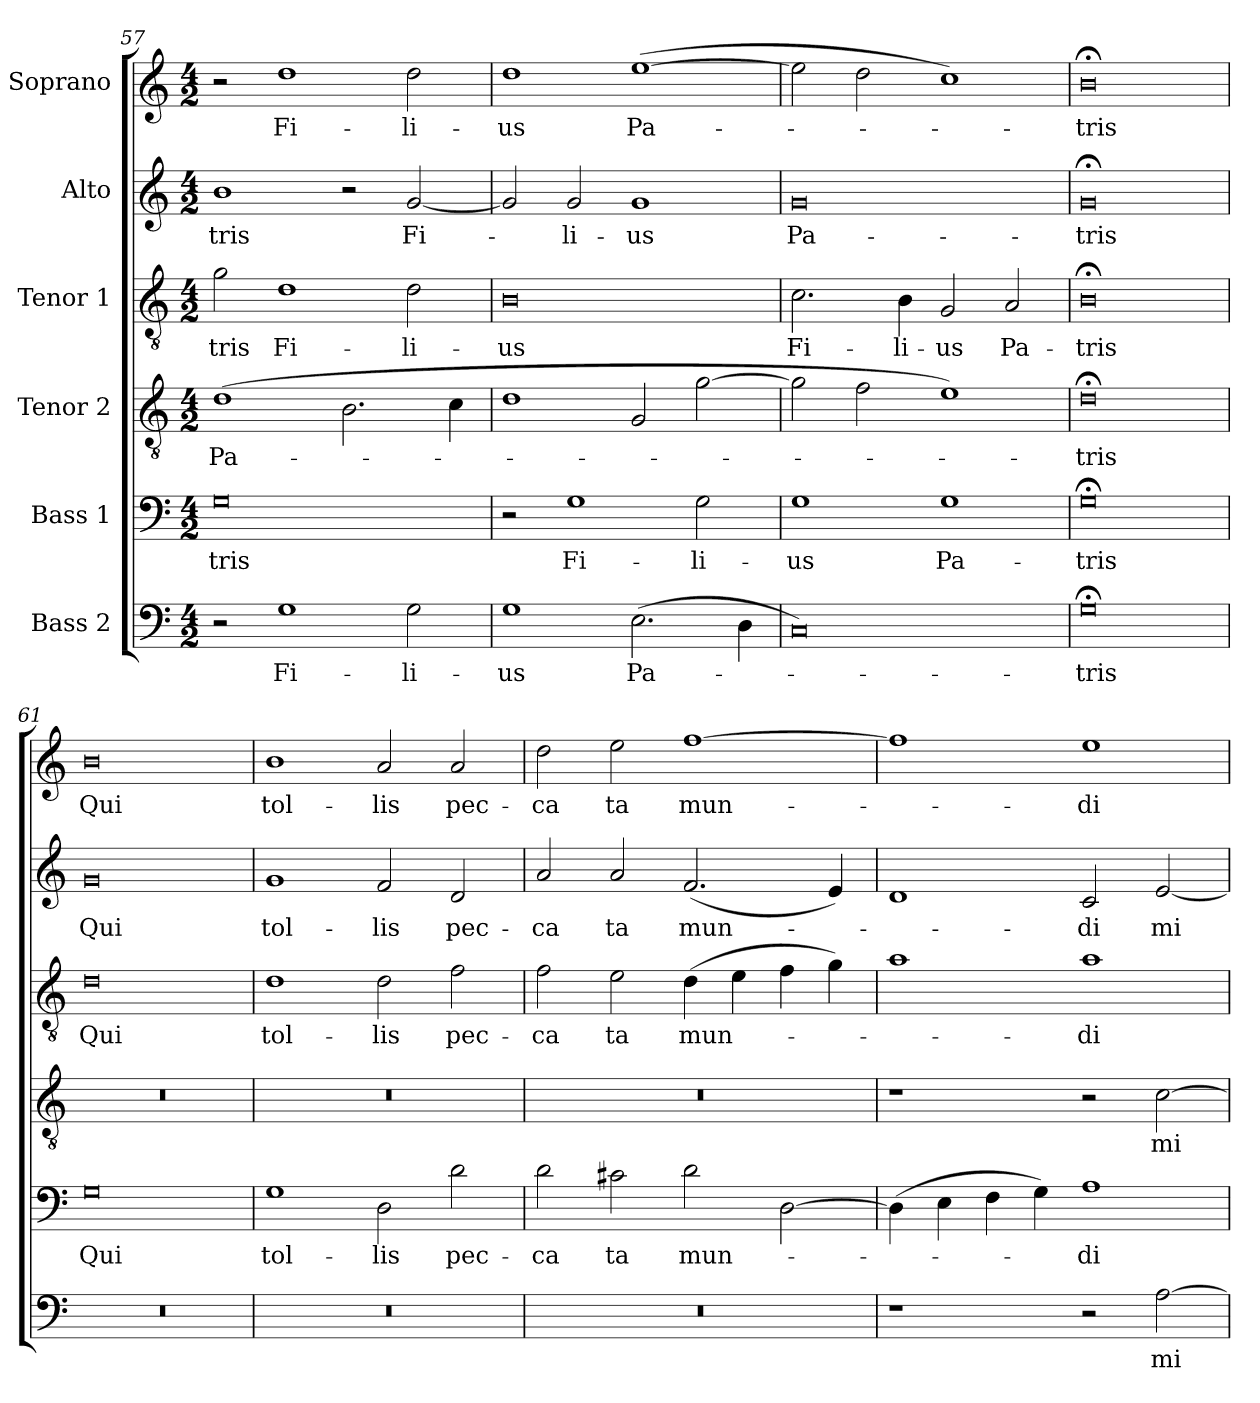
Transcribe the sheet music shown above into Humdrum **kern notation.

**kern	**text	**kern	**text	**kern	**text	**kern	**text	**kern	**text	**kern	**text
*part6	*part6	*part5	*part5	*part4	*part4	*part3	*part3	*part2	*part2	*part1	*part1
*staff6	*staff6	*staff5	*staff5	*staff4	*staff4	*staff3	*staff3	*staff2	*staff2	*staff1	*staff1
*I"Bass 2	*	*I"Bass 1	*	*I"Tenor 2	*	*I"Tenor 1	*	*I"Alto	*	*I"Soprano	*
!!LO:LB:g=z
*clefF4	*	*clefF4	*	*clefGv2	*	*clefGv2	*	*clefG2	*	*clefG2	*
*k[]	*	*k[]	*	*k[]	*	*k[]	*	*k[]	*	*k[]	*
*C:	*	*C:	*	*C:	*	*C:	*	*C:	*	*C:	*
*M4/2	*	*M4/2	*	*M4/2	*	*M4/2	*	*M4/2	*	*M4/2	*
=57	=57	=57	=57	=57	=57	=57	=57	=57	=57	=57	=57
2r	.	0G	-tris	(1d	Pa-	2g\	-tris	1b	-tris	2r	.
1G	Fi-	.	.	.	.	1d	Fi-	.	.	1dd	Fi-
.	.	.	.	2.B\	.	.	.	2r	.	.	.
2G\	-li-	.	.	.	.	2d\	-li-	[2g/	Fi-	2dd\	-li-
.	.	.	.	4c\	.	.	.	.	.	.	.
=58	=58	=58	=58	=58	=58	=58	=58	=58	=58	=58	=58
1G	-us	2r	.	1d	.	0B	-us	2g/]	.	1dd	-us
.	.	1G	Fi-	.	.	.	.	2g/	-li-	.	.
(2.E\	Pa-	.	.	2G/	.	.	.	1g	-us	([1ee	Pa-
.	.	2G\	-li-	[2g\	.	.	.	.	.	.	.
4D\	.	.	.	.	.	.	.	.	.	.	.
=59	=59	=59	=59	=59	=59	=59	=59	=59	=59	=59	=59
0C)	.	1G	-us	2g\]	.	2.c\	Fi-	0g	Pa-	2ee\]	.
.	.	.	.	2f\	.	.	.	.	.	2dd\	.
.	.	.	.	.	.	4B\	-li-	.	.	.	.
.	.	1G	Pa-	1e)	.	2G/	-us	.	.	1cc)	.
.	.	.	.	.	.	2A/	Pa-	.	.	.	.
=60	=60	=60	=60	=60	=60	=60	=60	=60	=60	=60	=60
0G;<	-tris	0G;<	-tris	0d;<	-tris	0B;<	-tris	0g;<	-tris	0b;<	-tris
=61	=61	=61	=61	=61	=61	=61	=61	=61	=61	=61	=61
0r	.	0G	Qui	0r	.	0d	Qui	0g	Qui	0b	Qui
=62	=62	=62	=62	=62	=62	=62	=62	=62	=62	=62	=62
0r	.	1G	tol-	0r	.	1d	tol-	1g	tol-	1b	tol-
.	.	2D\	-lis	.	.	2d\	-lis	2f/	-lis	2a/	-lis
.	.	2d\	pec-	.	.	2f\	pec-	2d/	pec-	2a/	pec-
=63	=63	=63	=63	=63	=63	=63	=63	=63	=63	=63	=63
0r	.	2d\	-ca	0r	.	2f\	-ca	2a/	-ca	2dd\	-ca
.	.	2c#X\	ta	.	.	2e\	ta	2a/	ta	2ee\	ta
.	.	2d\	mun-	.	.	(4d\	mun-	(2.f/	mun-	[1ff	mun-
.	.	.	.	.	.	4e\	.	.	.	.	.
.	.	[2D\	.	.	.	4f\	.	.	.	.	.
.	.	.	.	.	.	4g\)	.	4e/)	.	.	.
!!LO:PB:g=z
=64	=64	=64	=64	=64	=64	=64	=64	=64	=64	=64	=64
1r	.	(4D\]	.	1r	.	1a	.	1d	.	1ff]	.
.	.	4E\	.	.	.	.	.	.	.	.	.
.	.	4F\	.	.	.	.	.	.	.	.	.
.	.	4G\)	.	.	.	.	.	.	.	.	.
2r	.	1A	-di	2r	.	1a	-di	2c/	-di	1ee	-di
[2A\	mi-	.	.	[2c\	mi-	.	.	[2e/	mi-	.	.
=	=	=	=	=	=	=	=	=	=	=	=
*-	*-	*-	*-	*-	*-	*-	*-	*-	*-	*-	*-
